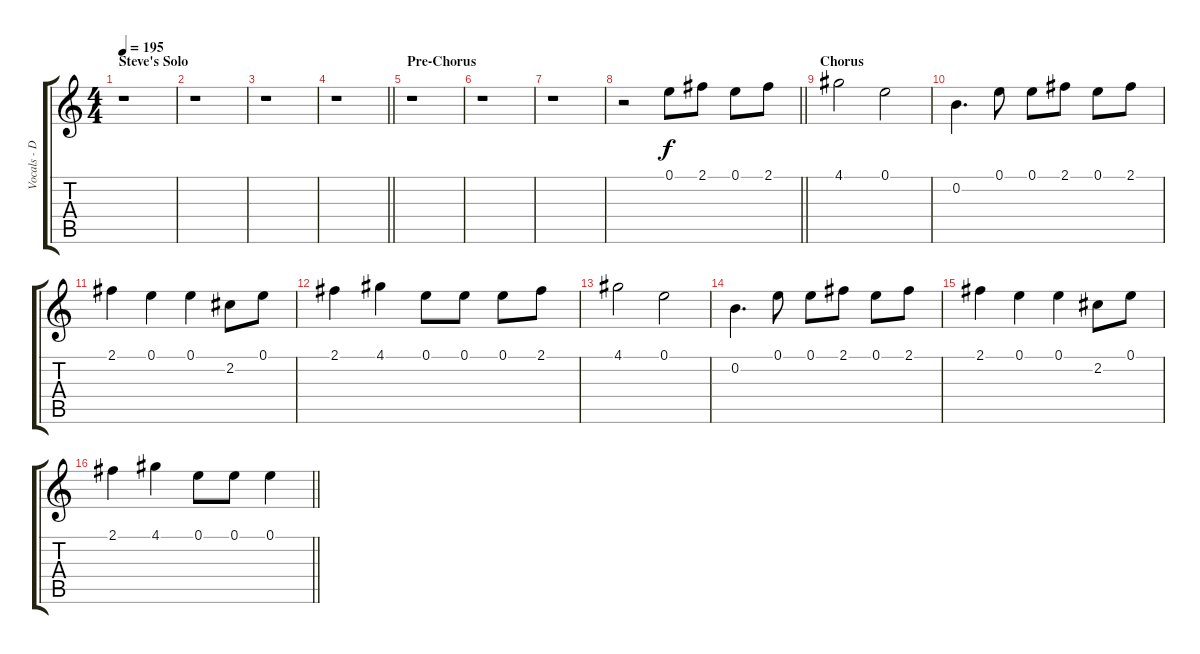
\track ("Vocals - Deryck" "Vocals - D") {mute instrument overdrivenguitar}
\staff {score tabs}
\tuning (E4 B3 G3 D3 A2 E2) {hide}
\ts (4 4)
\section ("" "Steve's Solo")
\tempo 195
\clef g2
\ks c
r.1{dy f} |
r.1 |
r.1 |
\barLineRight lightlight
r.1 |
\section ("" "Pre-Chorus")
r.1 |
r.1 |
r.1 |
\barLineRight lightlight
r.2 0.1.8 2.1.8 0.1.8 2.1.8 |
\section ("" "Chorus")
4.1.2 0.1.2 |
0.2.4{d} 0.1.8 0.1.8 2.1.8 0.1.8 2.1.8 |
2.1.4 0.1.4 0.1.4 2.2.8 0.1.8 |
2.1.4 4.1.4 0.1.8 0.1.8 0.1.8 2.1.8 |
4.1.2 0.1.2 |
0.2.4{d} 0.1.8 0.1.8 2.1.8 0.1.8 2.1.8 |
2.1.4 0.1.4 0.1.4 2.2.8 0.1.8 |
\barLineRight lightlight
2.1.4 4.1.4 0.1.8 0.1.8 0.1.4
